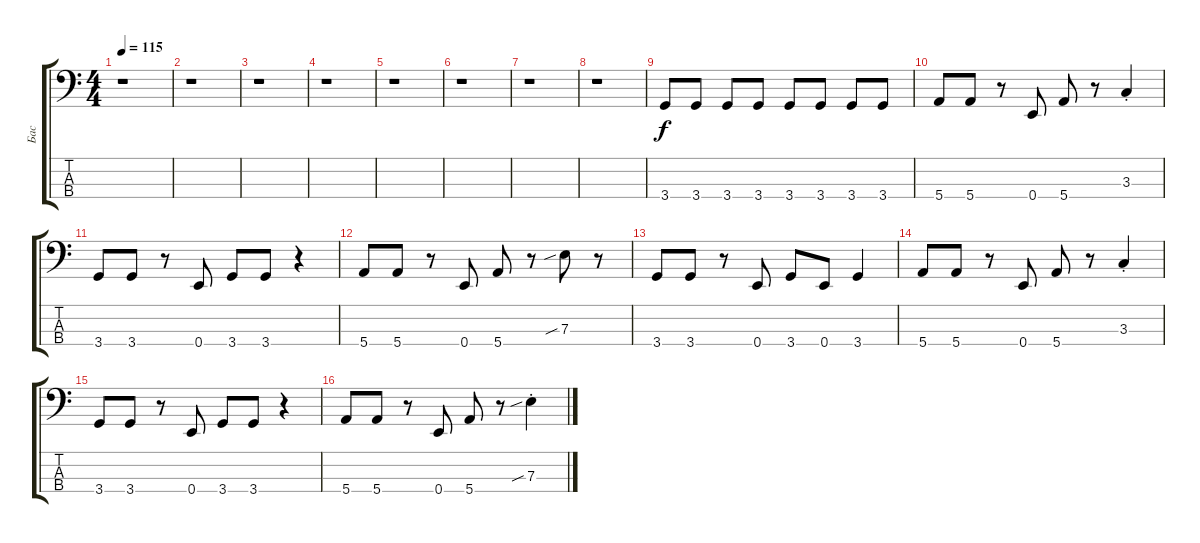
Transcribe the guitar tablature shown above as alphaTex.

\track ("Бас" "Бас") {instrument electricbassfinger}
\staff {score tabs}
\tuning (G2 D2 A1 E1) {hide}
\ts (4 4)
\tempo 115
\clef f4
\ks c
r.1{dy f instrument electricbassfinger} |
r.1 |
r.1 |
r.1 |
r.1 |
r.1 |
r.1 |
r.1 |
3.4.8 3.4.8 3.4.8 3.4.8 3.4.8 3.4.8 3.4.8 3.4.8 |
5.4.8 5.4.8 r.8 0.4.8 5.4.8 r.8 3.3{st}.4 |
3.4.8 3.4.8 r.8 0.4.8 3.4.8 3.4.8 r.4 |
5.4.8 5.4.8 r.8 0.4.8 5.4.8 r.8 7.3{sib}.8 r.8 |
3.4.8 3.4.8 r.8 0.4.8 3.4.8 0.4.8 3.4.4 |
5.4.8 5.4.8 r.8 0.4.8 5.4.8 r.8 3.3{st}.4 |
3.4.8 3.4.8 r.8 0.4.8 3.4.8 3.4.8 r.4 |
5.4.8 5.4.8 r.8 0.4.8 5.4.8 r.8 7.3{sib st}.4
